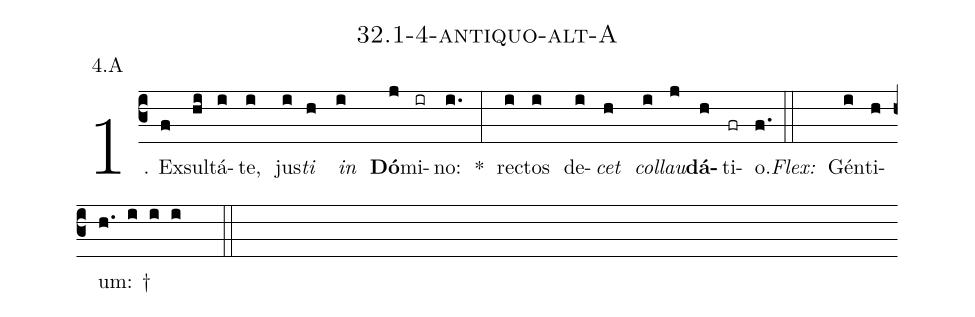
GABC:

name: 32.1-4-antiquo-alt-A;
annotation: 4.A;
%%
(c3)1. Ex(f)sul(hi)tá(i)te,(i) jus(i)<i>ti</i>(h) <i>in</i>(i) <b>Dó</b>(j)mi(ir)no:(i.) *(:) rec(i)tos(i) de(i)<i>cet</i>(h) <i>col</i>(i)<i>lau</i>(j)<b>dá</b>(h)ti(fr)o.(f.) (::)
<i>Flex:</i>()  Gén(i)ti(h)um: †(h. i i i  ::)
